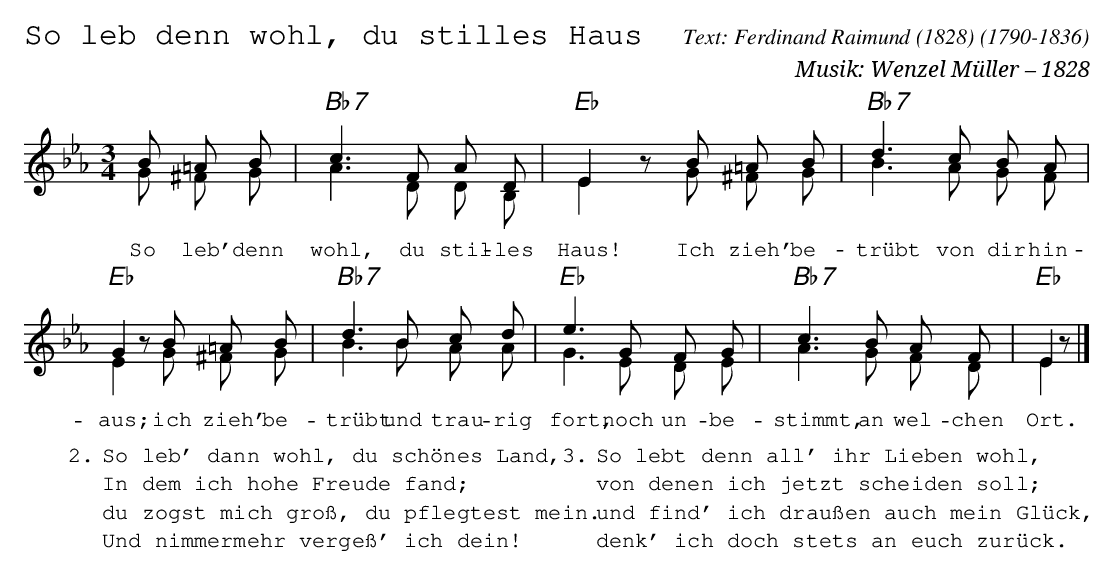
X:1
T:So leb denn wohl, du stilles Haus
C:Text: Ferdinand Raimund (1828) (1790-1836)
C:Musik: Wenzel Müller – 1828
%%score (1 2 3)
L:1/8
Q:1/4=80
M:3/4
K:Eb
V:1
xx2|"Bb7"x6|"Eb"x6|"Bb7"x6|
"Eb"x6|"Bb7"x6|"Eb"x6|"Bb7"x6|"Eb"x2x|]
V:2
 B =A B |c3 F A D |E2 z B =A B | d3 c B A |
w: So leb' denn wohl, du stil-les Haus! Ich zieh' be-trübt von dir hin-
G2 z B =A B |d3 B c d |e3 G F G |c3 B A F | E2 z|]
w:aus; ich zieh' be-trübt und trau- rig fort, noch un-be-stimmt, an wel-chen Ort.
W:2. So leb' dann wohl, du schönes Land,
W:In dem ich hohe Freude fand;
W:du zogst mich groß, du pflegtest mein.
W:Und nimmermehr vergeß' ich dein!
W:
W:3. So lebt denn all' ihr Lieben wohl,
W:von denen ich jetzt scheiden soll;
W:und find' ich draußen auch mein Glück,
W:denk' ich doch stets an euch zurück.
V:3
G ^F G|A3D D B,|E2zG ^F G|B3A G F |
E2zG ^F G|B3B A A|G3E D E|A3G F D|E2z|]
